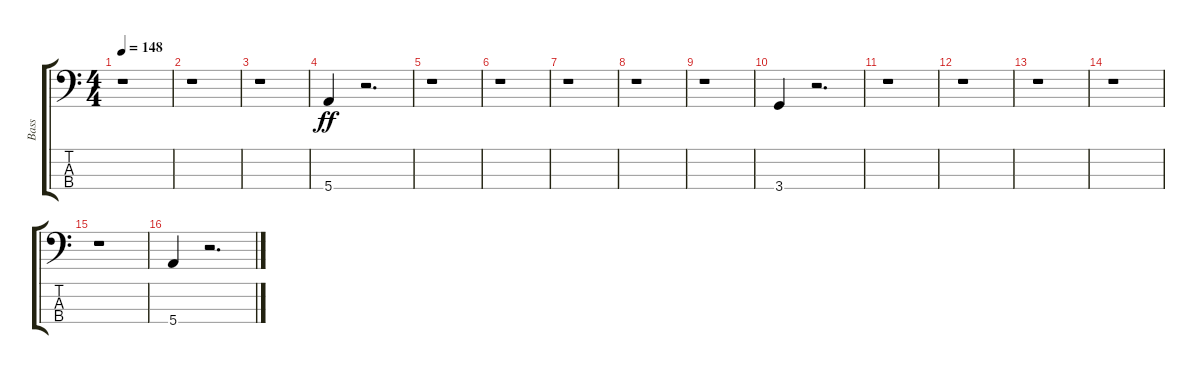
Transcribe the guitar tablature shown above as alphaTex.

\track ("Bass" "Bass") {instrument electricbasspick}
\staff {score tabs}
\tuning (G2 D2 A1 E1) {hide}
\ts (4 4)
\tempo 148
\clef f4
\ks c
r.1{dy ff instrument electricbasspick} |
r.1 |
r.1 |
5.4.4 r.2{d} |
r.1 |
r.1 |
r.1 |
r.1 |
r.1 |
3.4.4 r.2{d} |
r.1 |
r.1 |
r.1 |
r.1 |
r.1 |
5.4.4 r.2{d}
